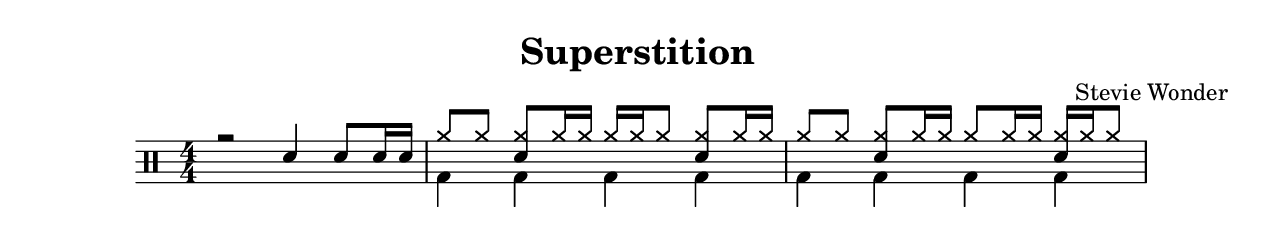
%\version "2.18.0"

\header {
  title = "Superstition"
  composer = "Stevie Wonder"
}

% ====== Drum notations customized
#(define md '(
  (ridecymbal   cross    #f  5)(ridebell     xcircle  #f  5)
  (crashcymbal  cross    #f  6)(splashcymbal harmonic #f  6)
  (pedalhihat   cross    #f -5)(hihat        cross    #f  5)
  (snare        default  #f  1)(sidestick    cross    #f  1)
  (lowmidtom    default  #f  0)(lowtom       default  #f -1)
  (hightom      default  #f  3)(bassdrum     default  #f -3)
))

% ====== Custom open and half-open ornamentation
pth = #'((moveto 1 0.4) (lineto 0 -0.4))
hop = \markup{\hspace #0.5 \draw-circle #.4 #0.1 ##f}
hhop = \markup{ \combine \hop \path #0.1 #pth }
act = \markup {\left-align \musicglyph #"scripts.sforzato"}

% ===== Stems Up voice
up = \drummode { 
  % Customizations
  \stemUp
  \slurDown
  \numericTimeSignature
  
  % Tempo and rehearsal marks
  % \mark #1
  
  % Notes
  r2 sn4 sn8[ sn16 sn] |
  hh8[ hh] <hh sn>[ hh16 hh] hh[ hh hh8] <hh sn>[ hh16 hh] |
  hh8[ hh] <hh sn>[ hh16 hh] hh8[ hh16 hh] <hh sn>[ hh16 hh8] |

  % \bar ":|."
}

% ===== Stems Down voice
down = \drummode { 
  % Customizations
  \stemDown
  
  % Notes
  s1 |
  bd4 bd bd bd |
  bd4 bd bd bd |
}

% ====== Layout customizations
\score
{
  <<
    \set Score.markFormatter = #format-mark-circle-numbers
    \override Score.RehearsalMark #'X-offset = #0.5
    \new DrumStaff
    <<
      \set DrumStaff.drumStyleTable=#(alist->hash-table md)
      \new DrumVoice {\voiceOne \up}
      \new DrumVoice {\voiceTwo \down}
    >>
  >>
  
  \layout {\context {\Score \remove "Bar_number_engraver"}}
}

% ===== Page customizations
\paper{
  #(set-paper-size "letter")
  %indent=#0
  line-width=#200
  oddFooterMarkup=##f
  oddHeaderMarkup=##f
  %bookTitleMarkup = ##f
  %scoreTitleMarkup = ##f
}
